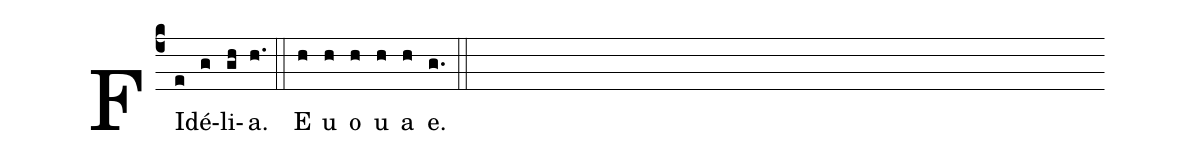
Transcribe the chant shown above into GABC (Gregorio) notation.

%%
(c4) FI(e)dé(g)li(gh)a.(h.) (::) E(h) u(h) o(h) u(h) a(h) e.(g.) (::)
